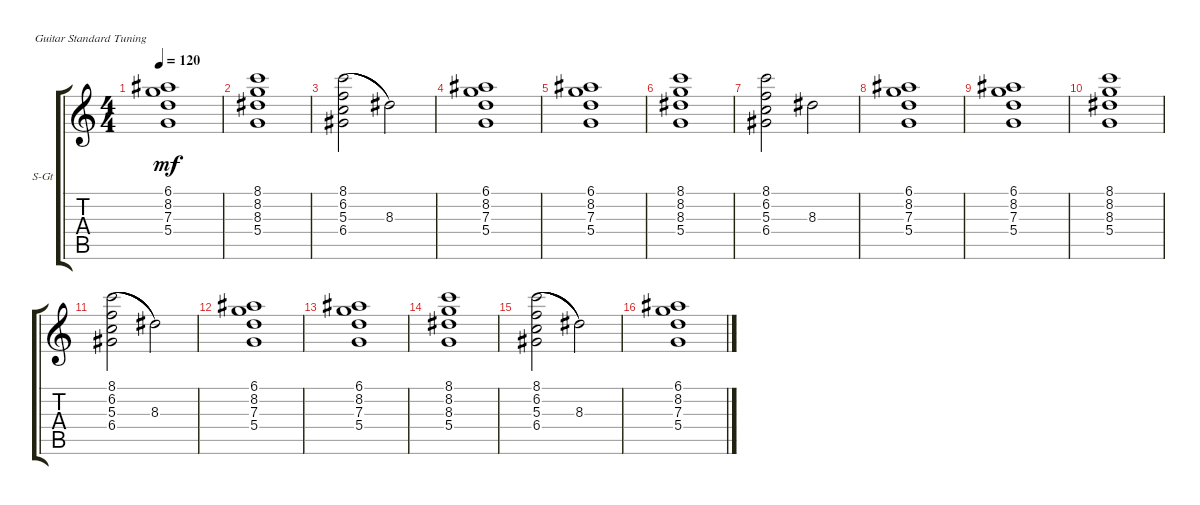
\defaultSystemsLayout 4
\bracketExtendMode groupsimilarinstruments
\firstSystemTrackNameOrientation horizontal
\otherSystemsTrackNameOrientation horizontal
\track ("Guitar 1" "S-Gt") {instrument acousticguitarsteel}
\staff {score tabs}
\tuning (E4 B3 G3 D3 A2 E2)
\ts (4 4)
\tempo 120
\clef g2
\ks c
(6.1 8.2 7.3 5.4).1{dy mf} |
(8.1 8.2 8.3 5.4).1 |
(8.1 6.2 5.3 6.4).2{legatoorigin} 8.3.2 |
(6.1 8.2 7.3 5.4).1 |
(6.1 8.2 7.3 5.4).1 |
(8.1 8.2 8.3 5.4).1 |
(8.1 6.2 5.3 6.4).2 8.3.2 |
(6.1 8.2 7.3 5.4).1 |
(6.1 8.2 7.3 5.4).1 |
(8.1 8.2 8.3 5.4).1 |
(8.1 6.2 5.3 6.4).2{legatoorigin} 8.3.2 |
(6.1 8.2 7.3 5.4).1 |
(6.1 8.2 7.3 5.4).1 |
(8.1 8.2 8.3 5.4).1 |
(8.1 6.2 5.3 6.4).2{legatoorigin} 8.3.2 |
(6.1 8.2 7.3 5.4).1
